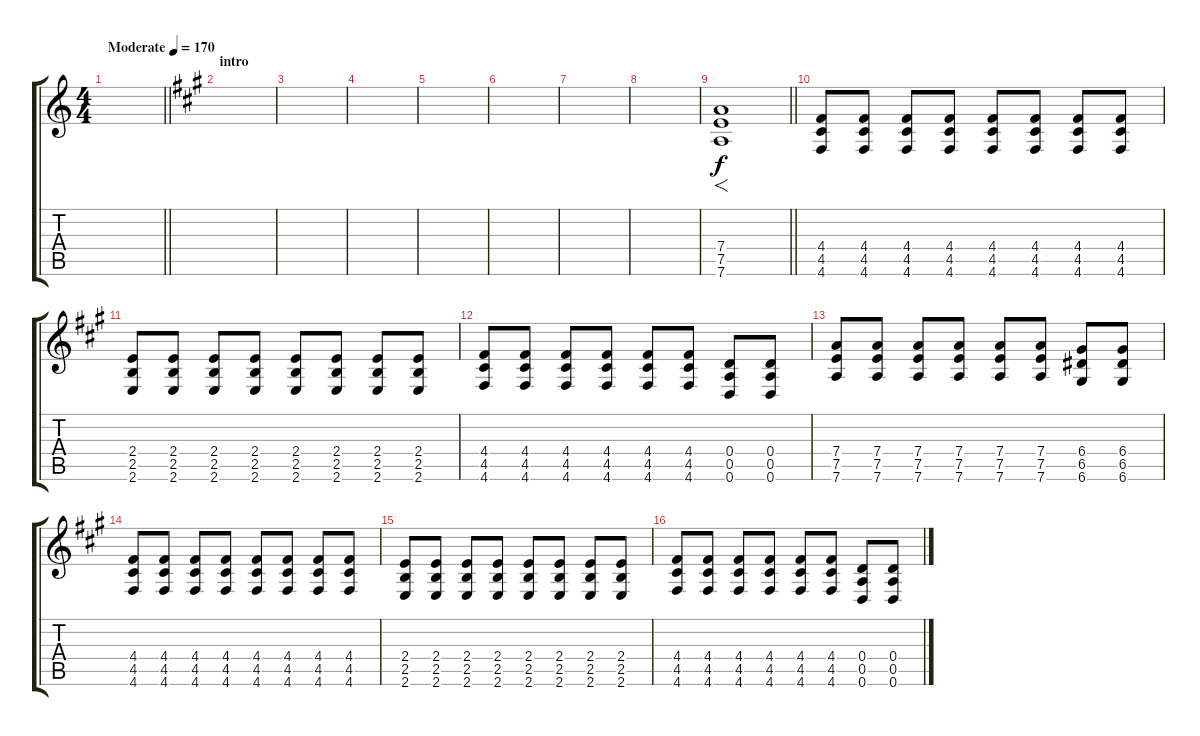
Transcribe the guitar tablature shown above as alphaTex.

\track "" {instrument distortionguitar}
\staff {score tabs}
\tuning (E4 B3 G3 D3 A2 D2) {hide}
\ts (4 4)
\tempo (170 "Moderate")
\clef g2
\barLineRight lightlight
\ks c
|
\section ("" "intro")
\ks f#minor
|
|
|
|
|
|
|
\barLineRight lightlight
(7.4 7.5 7.6).1{f} |
(4.4 4.5 4.6).8 (4.4 4.5 4.6).8 (4.4 4.5 4.6).8 (4.4 4.5 4.6).8 (4.4 4.5 4.6).8 (4.4 4.5 4.6).8 (4.4 4.5 4.6).8 (4.4 4.5 4.6).8 |
(2.4 2.5 2.6).8 (2.4 2.5 2.6).8 (2.4 2.5 2.6).8 (2.4 2.5 2.6).8 (2.4 2.5 2.6).8 (2.4 2.5 2.6).8 (2.4 2.5 2.6).8 (2.4 2.5 2.6).8 |
(4.4 4.5 4.6).8 (4.4 4.5 4.6).8 (4.4 4.5 4.6).8 (4.4 4.5 4.6).8 (4.4 4.5 4.6).8 (4.4 4.5 4.6).8 (0.4 0.5 0.6).8 (0.4 0.5 0.6).8 |
(7.4 7.5 7.6).8 (7.4 7.5 7.6).8 (7.4 7.5 7.6).8 (7.4 7.5 7.6).8 (7.4 7.5 7.6).8 (7.4 7.5 7.6).8 (6.4 6.5 6.6).8 (6.4 6.5 6.6).8 |
(4.4 4.5 4.6).8 (4.4 4.5 4.6).8 (4.4 4.5 4.6).8 (4.4 4.5 4.6).8 (4.4 4.5 4.6).8 (4.4 4.5 4.6).8 (4.4 4.5 4.6).8 (4.4 4.5 4.6).8 |
(2.4 2.5 2.6).8 (2.4 2.5 2.6).8 (2.4 2.5 2.6).8 (2.4 2.5 2.6).8 (2.4 2.5 2.6).8 (2.4 2.5 2.6).8 (2.4 2.5 2.6).8 (2.4 2.5 2.6).8 |
(4.4 4.5 4.6).8 (4.4 4.5 4.6).8 (4.4 4.5 4.6).8 (4.4 4.5 4.6).8 (4.4 4.5 4.6).8 (4.4 4.5 4.6).8 (0.4 0.5 0.6).8 (0.4 0.5 0.6).8
